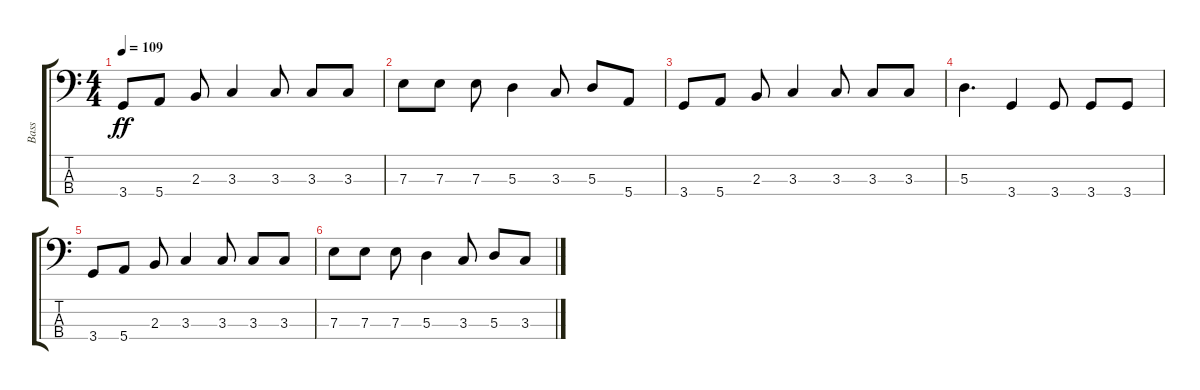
\track ("Bass" "Bass") {instrument electricbassfinger}
\staff {score tabs}
\tuning (G2 D2 A1 E1) {hide}
\ts (4 4)
\tempo 109
\clef f4
\ks c
3.4.8{dy ff} 5.4.8 2.3.8 3.3.4 3.3.8 3.3.8 3.3.8 |
7.3.8 7.3.8 7.3.8 5.3.4 3.3.8 5.3.8 5.4.8 |
3.4.8 5.4.8 2.3.8 3.3.4 3.3.8 3.3.8 3.3.8 |
5.3.4{d} 3.4.4 3.4.8 3.4.8 3.4.8 |
3.4.8 5.4.8 2.3.8 3.3.4 3.3.8 3.3.8 3.3.8 |
7.3.8 7.3.8 7.3.8 5.3.4 3.3.8 5.3.8 3.3.8
